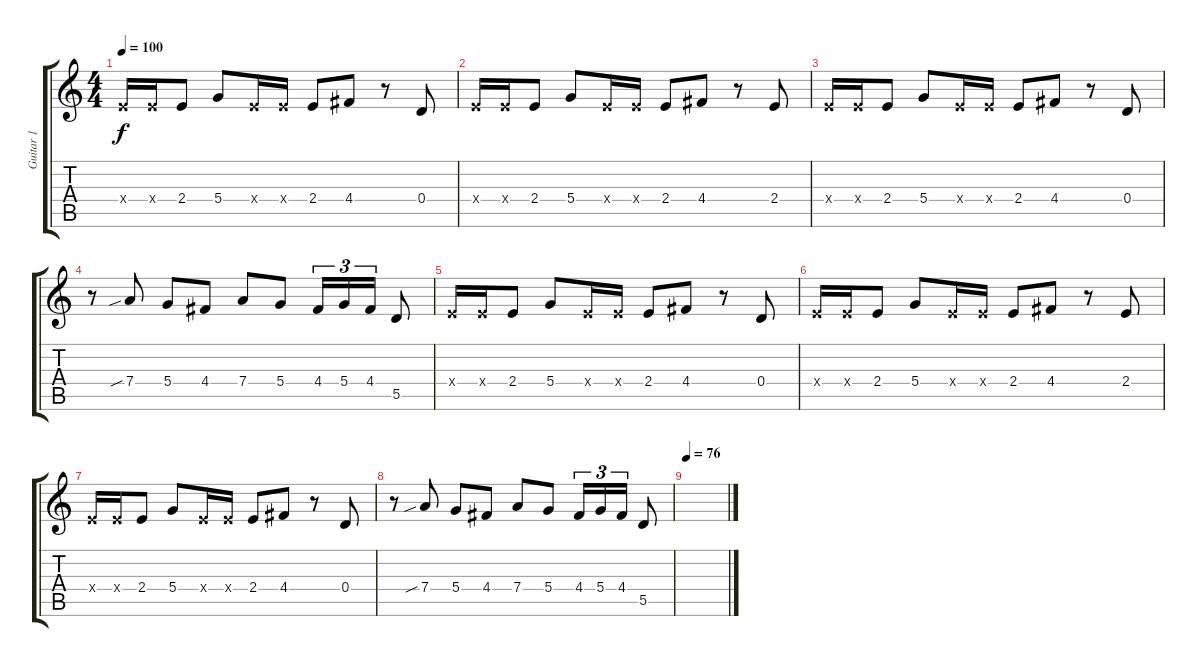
\track ("Guitar 1" "Guitar 1") {instrument distortionguitar}
\staff {score tabs}
\tuning (E4 B3 G3 D3 A2 E2) {hide}
\ts (4 4)
\tempo 100
\clef g2
\ks c
2.4{x}.16{dy f} 2.4{x}.16 2.4.8 5.4.8 2.4{x}.16 2.4{x}.16 2.4.8 4.4.8 r.8 0.4.8 |
2.4{x}.16 2.4{x}.16 2.4.8 5.4.8 2.4{x}.16 2.4{x}.16 2.4.8 4.4.8 r.8 2.4.8 |
2.4{x}.16 2.4{x}.16 2.4.8 5.4.8 2.4{x}.16 2.4{x}.16 2.4.8 4.4.8 r.8 0.4.8 |
r.8 7.4{sib}.8 5.4.8 4.4.8 7.4.8 5.4.8 4.4.16{tu (3 2)} 5.4.16{tu (3 2)} 4.4.16{tu (3 2)} 5.5.8 |
2.4{x}.16 2.4{x}.16 2.4.8 5.4.8 2.4{x}.16 2.4{x}.16 2.4.8 4.4.8 r.8 0.4.8 |
2.4{x}.16 2.4{x}.16 2.4.8 5.4.8 2.4{x}.16 2.4{x}.16 2.4.8 4.4.8 r.8 2.4.8 |
2.4{x}.16 2.4{x}.16 2.4.8 5.4.8 2.4{x}.16 2.4{x}.16 2.4.8 4.4.8 r.8 0.4.8 |
r.8 7.4{sib}.8 5.4.8 4.4.8 7.4.8 5.4.8 4.4.16{tu (3 2)} 5.4.16{tu (3 2)} 4.4.16{tu (3 2)} 5.5.8 |
\tempo 76
